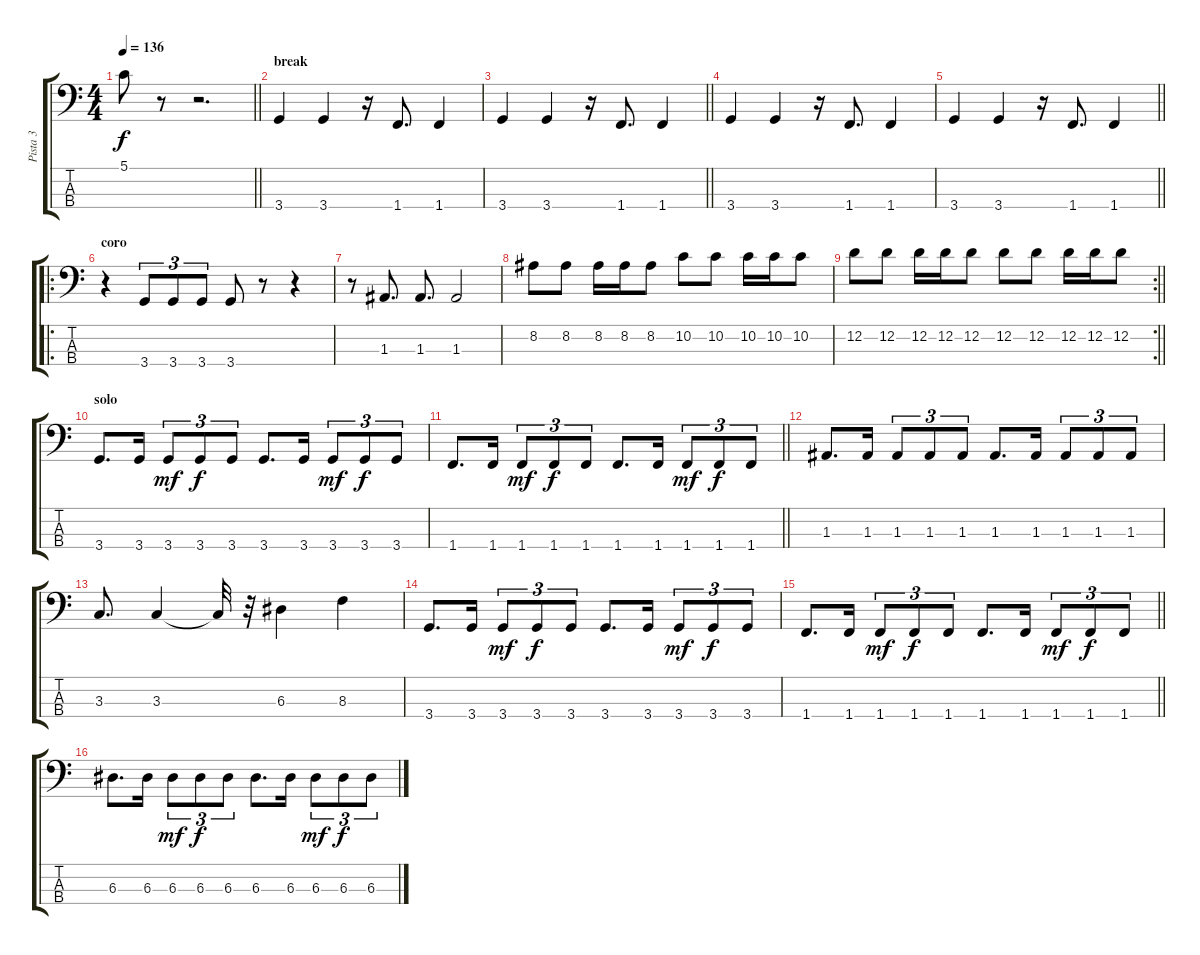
\track ("Pista 3" "Pista 3") {instrument electricbasspick}
\staff {score tabs}
\tuning (G2 D2 A1 E1) {hide}
\ts (4 4)
\tempo 136
\clef f4
\barLineRight lightlight
\ks c
5.1.8{dy f} r.8 r.2{d} |
\section ("" "break")
3.4.4 3.4.4 r.16 1.4.8{d} 1.4.4 |
\barLineRight lightlight
3.4.4 3.4.4 r.16 1.4.8{d} 1.4.4 |
3.4.4 3.4.4 r.16 1.4.8{d} 1.4.4 |
\barLineRight lightlight
3.4.4 3.4.4 r.16 1.4.8{d} 1.4.4 |
\ro
\section ("" "coro")
r.4 3.4.8{tu (3 2)} 3.4.8{tu (3 2)} 3.4.8{tu (3 2)} 3.4.8 r.8 r.4 |
r.8 1.3.8{d} 1.3.8{d} 1.3.2 |
8.2.8 8.2.8 8.2.16 8.2.16 8.2.8 10.2.8 10.2.8 10.2.16 10.2.16 10.2.8 |
\rc 2
\barLineRight lightlight
12.2.8 12.2.8 12.2.16 12.2.16 12.2.8 12.2.8 12.2.8 12.2.16 12.2.16 12.2.8 |
\section ("" "solo")
3.4.8{d} 3.4.16 3.4.8{tu (3 2) dy mf} 3.4.8{tu (3 2) dy f} 3.4.8{tu (3 2)} 3.4.8{d} 3.4.16 3.4.8{tu (3 2) dy mf} 3.4.8{tu (3 2) dy f} 3.4.8{tu (3 2)} |
\barLineRight lightlight
1.4.8{d} 1.4.16 1.4.8{tu (3 2) dy mf} 1.4.8{tu (3 2) dy f} 1.4.8{tu (3 2)} 1.4.8{d} 1.4.16 1.4.8{tu (3 2) dy mf} 1.4.8{tu (3 2) dy f} 1.4.8{tu (3 2)} |
1.3.8{d} 1.3.16 1.3.8{tu (3 2)} 1.3.8{tu (3 2)} 1.3.8{tu (3 2)} 1.3.8{d} 1.3.16 1.3.8{tu (3 2)} 1.3.8{tu (3 2)} 1.3.8{tu (3 2)} |
3.3.8{d} 3.3.4 3.3{t}.32 r.32 6.3.4 8.3.4 |
3.4.8{d} 3.4.16 3.4.8{tu (3 2) dy mf} 3.4.8{tu (3 2) dy f} 3.4.8{tu (3 2)} 3.4.8{d} 3.4.16 3.4.8{tu (3 2) dy mf} 3.4.8{tu (3 2) dy f} 3.4.8{tu (3 2)} |
\barLineRight lightlight
1.4.8{d} 1.4.16 1.4.8{tu (3 2) dy mf} 1.4.8{tu (3 2) dy f} 1.4.8{tu (3 2)} 1.4.8{d} 1.4.16 1.4.8{tu (3 2) dy mf} 1.4.8{tu (3 2) dy f} 1.4.8{tu (3 2)} |
6.3.8{d} 6.3.16 6.3.8{tu (3 2) dy mf} 6.3.8{tu (3 2) dy f} 6.3.8{tu (3 2)} 6.3.8{d} 6.3.16 6.3.8{tu (3 2) dy mf} 6.3.8{tu (3 2) dy f} 6.3.8{tu (3 2)}
